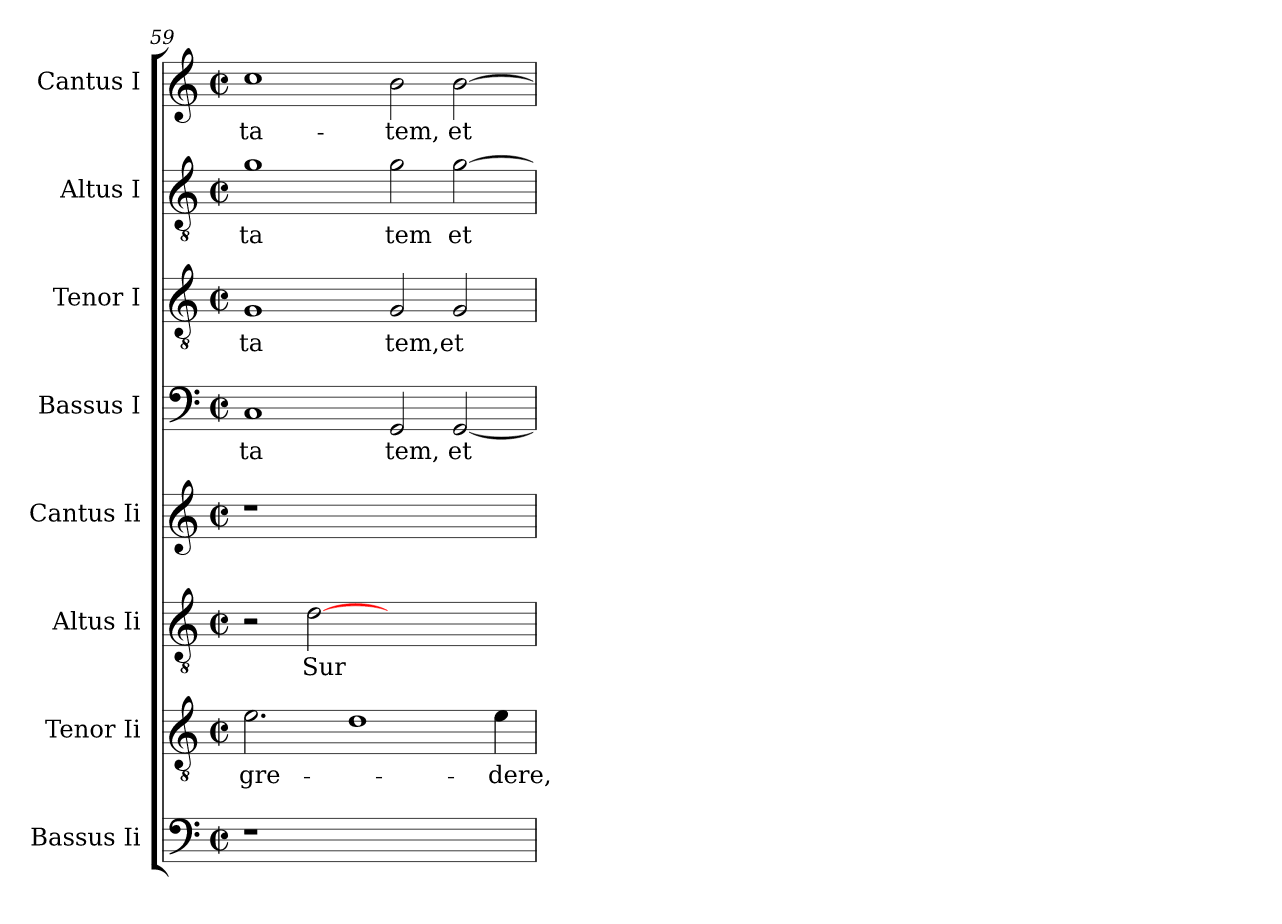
**kern	**kern	**text	**kern	**text	**kern	**kern	**text	**kern	**text	**kern	**text	**kern	**text
*part8	*part7	*part7	*part6	*part6	*part5	*part4	*part4	*part3	*part3	*part2	*part2	*part1	*part1
*staff8	*staff7	*staff7	*staff6	*staff6	*staff5	*staff4	*staff4	*staff3	*staff3	*staff2	*staff2	*staff1	*staff1
*I"Bassus Ii	*I"Tenor Ii	*	*I"Altus Ii	*	*I"Cantus Ii	*I"Bassus I	*	*I"Tenor I	*	*I"Altus I	*	*I"Cantus I	*
*clefF4	*clefGv2	*	*clefGv2	*	*clefG2	*clefF4	*	*clefGv2	*	*clefGv2	*	*clefG2	*
*M2/2	*M2/2	*	*M2/2	*	*M2/2	*M2/2	*	*M2/2	*	*M2/2	*	*M2/2	*
*met(c|)	*met(c|)	*	*met(c|)	*	*met(c|)	*met(c|)	*	*met(c|)	*	*met(c|)	*	*met(c|)	*
=59	=59	=59	=59	=59	=59	=59	=59	=59	=59	=59	=59	=59	=59
!	!	!LO:LY:b:cj	!	!	!	!	!LO:LY:b:cj	!	!LO:LY:b:cj	!	!LO:LY:b:cj	!	!LO:LY:b:cj
1r	2.e\	-gre-	2r	.	1r	1C	ta	1G	ta	1g	ta	1cc	-ta-
!	!	!	!	!LO:LY:b	!	!	!	!	!	!	!	!	!
.	.	.	[>2d\	Sur	.	.	.	.	.	.	.	.	.
.	1d	.	.	.	.	.	.	.	.	.	.	.	.
!	!	!	!	!	!	!	!LO:LY:b:cj	!	!LO:LY:b:cj	!	!LO:LY:b:cj	!	!LO:LY:b:cj
1ryy	.	.	1ryy	.	1ryy	2GG/	tem,	2G/	tem,et	2g\	tem	2b\	-tem,
!	!	!	!	!	!	!	!LO:LY:b:cj	!	!	!	!LO:LY:b:cj	!	!LO:LY:b:cj
.	.	.	.	.	.	[<2GG/	et	2G/	.	[>2g\	et	[>2b\	et
!	!	!LO:LY:b	!	!	!	!	!	!	!	!	!	!	!
.	4e\	-dere,	.	.	.	.	.	.	.	.	.	.	.
=	=	=	=	=	=	=	=	=	=	=	=	=	=
*-	*-	*-	*-	*-	*-	*-	*-	*-	*-	*-	*-	*-	*-
